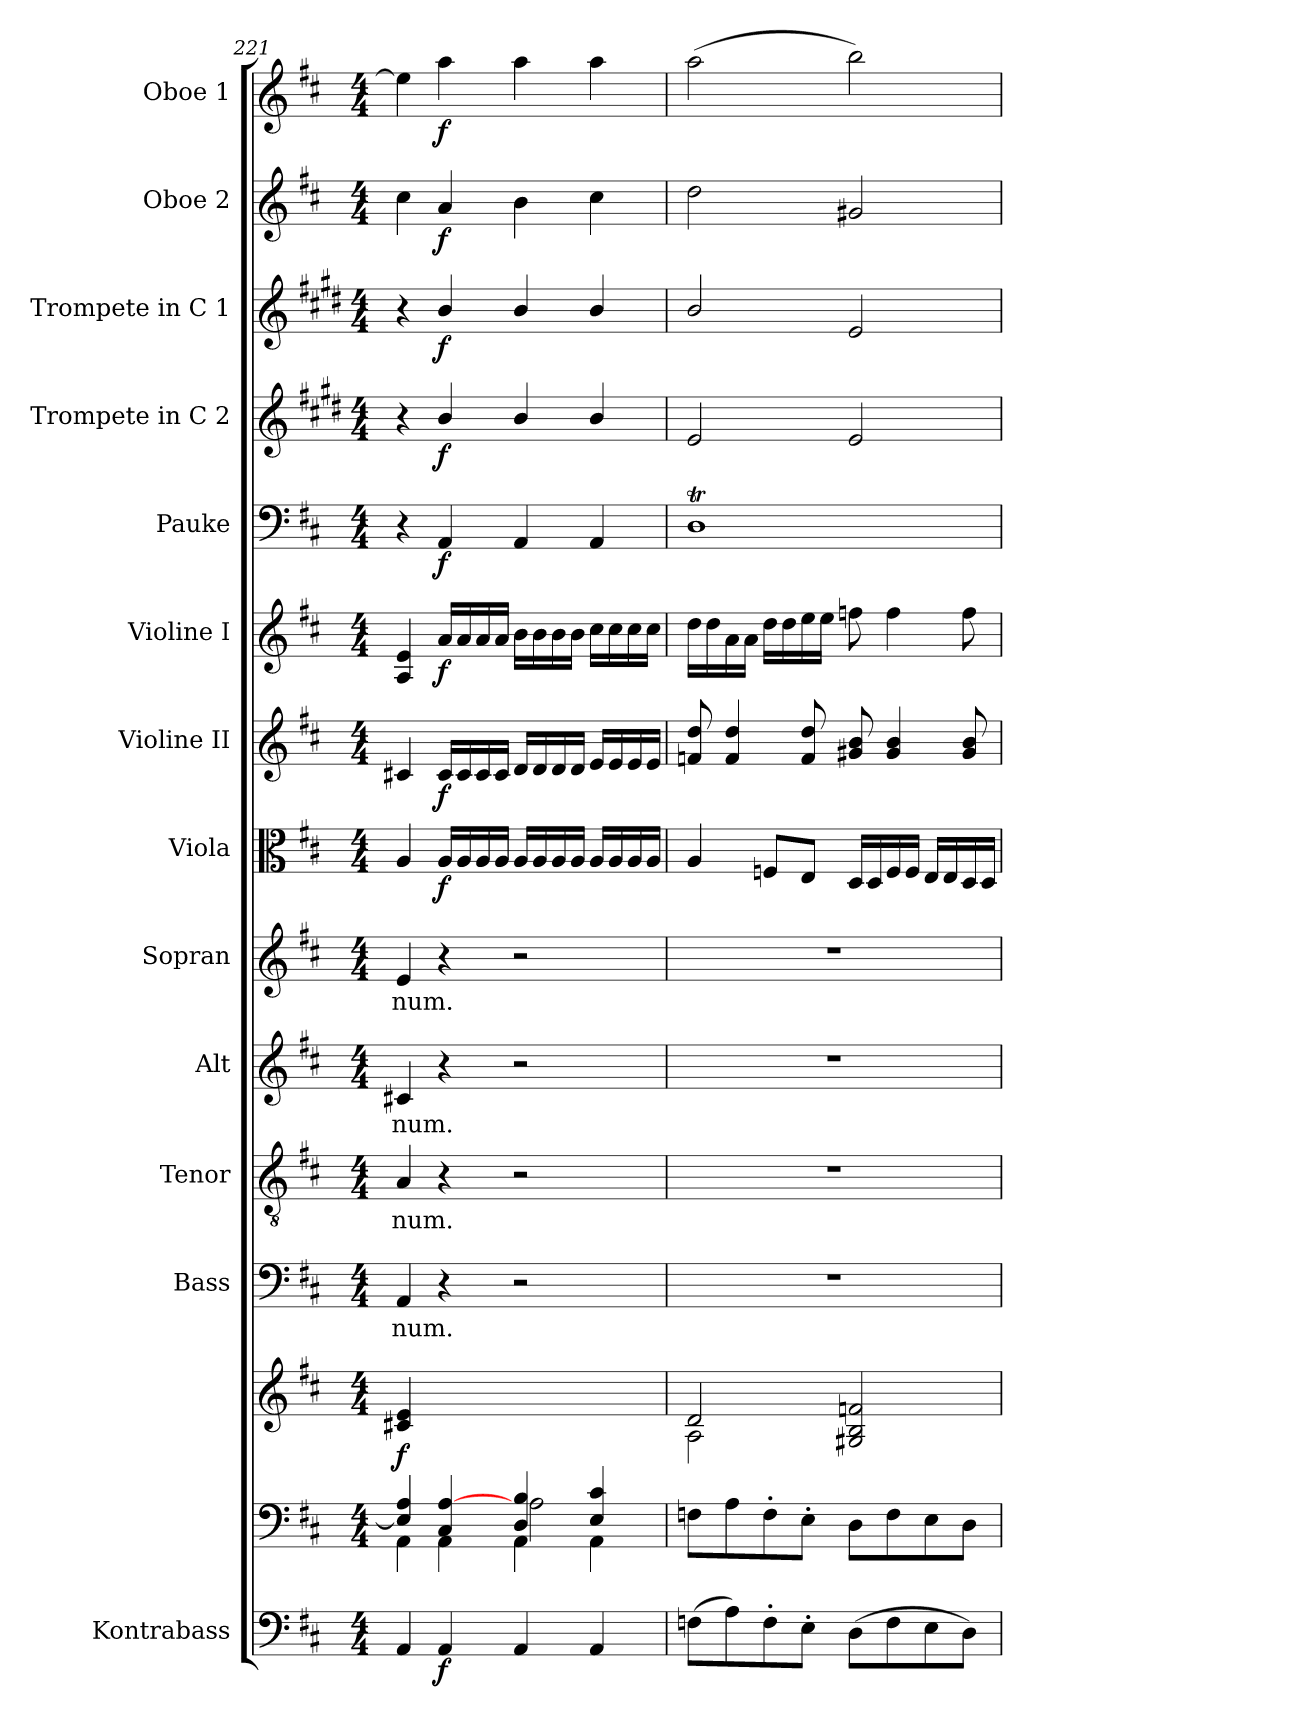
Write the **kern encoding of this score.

**kern	**dynam	**kern	**kern	**dynam	**kern	**text	**kern	**text	**kern	**text	**kern	**text	**kern	**dynam	**kern	**dynam	**kern	**dynam	**kern	**dynam	**kern	**dynam	**kern	**dynam	**kern	**dynam	**kern	**dynam
*part14	*part14	*part13	*part13	*part13	*part12	*part12	*part11	*part11	*part10	*part10	*part9	*part9	*part8	*part8	*part7	*part7	*part6	*part6	*part5	*part5	*part4	*part4	*part3	*part3	*part2	*part2	*part1	*part1
*staff15	*staff15	*staff14	*staff13	*staff13/14	*staff12	*staff12	*staff11	*staff11	*staff10	*staff10	*staff9	*staff9	*staff8	*staff8	*staff7	*staff7	*staff6	*staff6	*staff5	*staff5	*staff4	*staff4	*staff3	*staff3	*staff2	*staff2	*staff1	*staff1
*I"Kontrabass	*	*	*	*	*I"Bass	*	*I"Tenor	*	*I"Alt	*	*I"Sopran	*	*I"Viola	*	*I"Violine II	*	*I"Violine I	*	*I"Pauke	*	*I"Trompete in C 2	*	*I"Trompete in C 1	*	*I"Oboe 2	*	*I"Oboe 1	*
*I'Kb.	*	*	*	*	*I'B	*	*I'T	*	*I'A	*	*I'S	*	*I'Vla.	*	*I'Vl. II	*	*I'Vl. I	*	*I'Pk.	*	*	*	*	*	*I'Ob. 2	*	*I'Ob. 1	*
*clefF4	*	*clefF4	*clefG2	*	*clefF4	*	*clefGv2	*	*clefG2	*	*clefG2	*	*clefC3	*	*clefG2	*	*clefG2	*	*clefF4	*	*clefG2	*	*clefG2	*	*clefG2	*	*clefG2	*
*ITrd7c12	*	*	*	*	*	*	*	*	*	*	*	*	*	*	*	*	*	*	*	*	*ITrd1c2	*	*ITrd1c2	*	*	*	*	*
*k[f#c#]	*	*k[f#c#]	*k[f#c#]	*	*k[f#c#]	*	*k[f#c#]	*	*k[f#c#]	*	*k[f#c#]	*	*k[f#c#]	*	*k[f#c#]	*	*k[f#c#]	*	*k[f#c#]	*	*k[f#c#]	*	*k[f#c#]	*	*k[f#c#]	*	*k[f#c#]	*
*D:	*	*D:	*D:	*	*D:	*	*D:	*	*D:	*	*D:	*	*D:	*	*D:	*	*D:	*	*D:	*	*D:	*	*D:	*	*D:	*	*D:	*
*M4/4	*	*M4/4	*M4/4	*	*M4/4	*	*M4/4	*	*M4/4	*	*M4/4	*	*M4/4	*	*M4/4	*	*M4/4	*	*M4/4	*	*M4/4	*	*M4/4	*	*M4/4	*	*M4/4	*
=221	=221	=221	=221	=221	=221	=221	=221	=221	=221	=221	=221	=221	=221	=221	=221	=221	=221	=221	=221	=221	=221	=221	=221	=221	=221	=221	=221	=221
*	*	*^	*	*	*	*	*	*	*	*	*	*	*	*	*	*	*	*	*	*	*	*	*	*	*	*	*	*
*	*	*	*^	*	*	*	*	*	*	*	*	*	*	*	*	*	*	*	*	*	*	*	*	*	*	*	*	*	*
!	!	!	!	!	!	!LO:DY:b	!	!LO:LY:b	!	!LO:LY:b	!	!LO:LY:b	!	!LO:LY:b	!	!	!	!	!	!	!	!	!	!	!	!	!	!	!	!
4AAA/	.	4E/] 4A/	4AA\	2ryy	4c#X/ 4e/	f	4AA/	-num.	4A/	-num.	4c#X/	-num.	4e/	-num.	4A/	.	4c#X/	.	4A/ 4e/	.	4r	.	4r	.	4r	.	4cc#\	.	4ee\]	.
!	!LO:DY:b	!	!	!	!	!	!	!	!	!	!	!	!	!	!	!LO:DY:b	!	!LO:DY:b	!	!LO:DY:b	!	!LO:DY:b	!	!LO:DY:b	!	!LO:DY:b	!	!LO:DY:b	!	!LO:DY:b
4AAA/	f	4C#/ [>4A/	4AA\	.	2.ryy	.	4r	.	4r	.	4r	.	4r	.	16A/LL	f	16c#/LL	f	16a/LL	f	4AA/	f	4a/	f	4a/	f	4a/	f	4aa\	f
.	.	.	.	.	.	.	.	.	.	.	.	.	.	.	16A/	.	16c#/	.	16a/	.	.	.	.	.	.	.	.	.	.	.
.	.	.	.	.	.	.	.	.	.	.	.	.	.	.	16A/	.	16c#/	.	16a/	.	.	.	.	.	.	.	.	.	.	.
.	.	.	.	.	.	.	.	.	.	.	.	.	.	.	16A/JJ	.	16c#/JJ	.	16a/JJ	.	.	.	.	.	.	.	.	.	.	.
4AAA/	.	4D/ 4B/	4AA\	2A\	.	.	2r	.	2r	.	2r	.	2r	.	16A/LL	.	16d/LL	.	16b\LL	.	4AA/	.	4a/	.	4a/	.	4b\	.	4aa\	.
.	.	.	.	.	.	.	.	.	.	.	.	.	.	.	16A/	.	16d/	.	16b\	.	.	.	.	.	.	.	.	.	.	.
.	.	.	.	.	.	.	.	.	.	.	.	.	.	.	16A/	.	16d/	.	16b\	.	.	.	.	.	.	.	.	.	.	.
.	.	.	.	.	.	.	.	.	.	.	.	.	.	.	16A/JJ	.	16d/JJ	.	16b\JJ	.	.	.	.	.	.	.	.	.	.	.
4AAA/	.	4E/ 4c#/	4AA\	.	.	.	.	.	.	.	.	.	.	.	16A/LL	.	16e/LL	.	16cc#\LL	.	4AA/	.	4a/	.	4a/	.	4cc#\	.	4aa\	.
.	.	.	.	.	.	.	.	.	.	.	.	.	.	.	16A/	.	16e/	.	16cc#\	.	.	.	.	.	.	.	.	.	.	.
.	.	.	.	.	.	.	.	.	.	.	.	.	.	.	16A/	.	16e/	.	16cc#\	.	.	.	.	.	.	.	.	.	.	.
.	.	.	.	.	.	.	.	.	.	.	.	.	.	.	16A/JJ	.	16e/JJ	.	16cc#\JJ	.	.	.	.	.	.	.	.	.	.	.
*	*	*v	*v	*v	*	*	*	*	*	*	*	*	*	*	*	*	*	*	*	*	*	*	*	*	*	*	*	*	*	*
!!LO:PB:g=z
=222	=222	=222	=222	=222	=222	=222	=222	=222	=222	=222	=222	=222	=222	=222	=222	=222	=222	=222	=222	=222	=222	=222	=222	=222	=222	=222	=222	=222
*	*	*	*^	*	*	*	*	*	*	*	*	*	*	*	*	*	*	*	*	*	*	*	*	*	*	*	*	*
(>8FFn\L	.	8Fn\L	2d/	2A\	.	1r	.	1r	.	1r	.	1r	.	4A/	.	8fn/ 8dd/	.	16dd\LL	.	1DT	.	2d/	.	2a/	.	2dd\	.	(>2aa\	.
.	.	.	.	.	.	.	.	.	.	.	.	.	.	.	.	.	.	16dd\	.	.	.	.	.	.	.	.	.	.	.
8AA\)	.	8A\	.	.	.	.	.	.	.	.	.	.	.	.	.	4f/ 4dd/	.	16a\	.	.	.	.	.	.	.	.	.	.	.
.	.	.	.	.	.	.	.	.	.	.	.	.	.	.	.	.	.	16a\JJ	.	.	.	.	.	.	.	.	.	.	.
8FF'>\	.	8F'>\	.	.	.	.	.	.	.	.	.	.	.	8Fn/L	.	.	.	16dd\LL	.	.	.	.	.	.	.	.	.	.	.
.	.	.	.	.	.	.	.	.	.	.	.	.	.	.	.	.	.	16dd\	.	.	.	.	.	.	.	.	.	.	.
8EE'>\J	.	8E'>\J	.	.	.	.	.	.	.	.	.	.	.	8E/J	.	8f/ 8dd/	.	16ee\	.	.	.	.	.	.	.	.	.	.	.
.	.	.	.	.	.	.	.	.	.	.	.	.	.	.	.	.	.	16ee\JJ	.	.	.	.	.	.	.	.	.	.	.
(>8DD\L	.	8D\L	2G#X/ 2B/ 2fn/	2ryy	.	.	.	.	.	.	.	.	.	16D/LL	.	8g#X/ 8b/	.	8ffn\	.	.	.	2d/	.	2d/	.	2g#X/	.	2bb\)	.
.	.	.	.	.	.	.	.	.	.	.	.	.	.	16D/	.	.	.	.	.	.	.	.	.	.	.	.	.	.	.
8FF\	.	8F\	.	.	.	.	.	.	.	.	.	.	.	16F/	.	4g#/ 4b/	.	4ff\	.	.	.	.	.	.	.	.	.	.	.
.	.	.	.	.	.	.	.	.	.	.	.	.	.	16F/JJ	.	.	.	.	.	.	.	.	.	.	.	.	.	.	.
8EE\	.	8E\	.	.	.	.	.	.	.	.	.	.	.	16E/LL	.	.	.	.	.	.	.	.	.	.	.	.	.	.	.
.	.	.	.	.	.	.	.	.	.	.	.	.	.	16E/	.	.	.	.	.	.	.	.	.	.	.	.	.	.	.
8DD\J)	.	8D\J	.	.	.	.	.	.	.	.	.	.	.	16D/	.	8g#/ 8b/	.	8ff\	.	.	.	.	.	.	.	.	.	.	.
.	.	.	.	.	.	.	.	.	.	.	.	.	.	16D/JJ	.	.	.	.	.	.	.	.	.	.	.	.	.	.	.
*	*	*	*v	*v	*	*	*	*	*	*	*	*	*	*	*	*	*	*	*	*	*	*	*	*	*	*	*	*	*
=	=	=	=	=	=	=	=	=	=	=	=	=	=	=	=	=	=	=	=	=	=	=	=	=	=	=	=	=
*-	*-	*-	*-	*-	*-	*-	*-	*-	*-	*-	*-	*-	*-	*-	*-	*-	*-	*-	*-	*-	*-	*-	*-	*-	*-	*-	*-	*-
